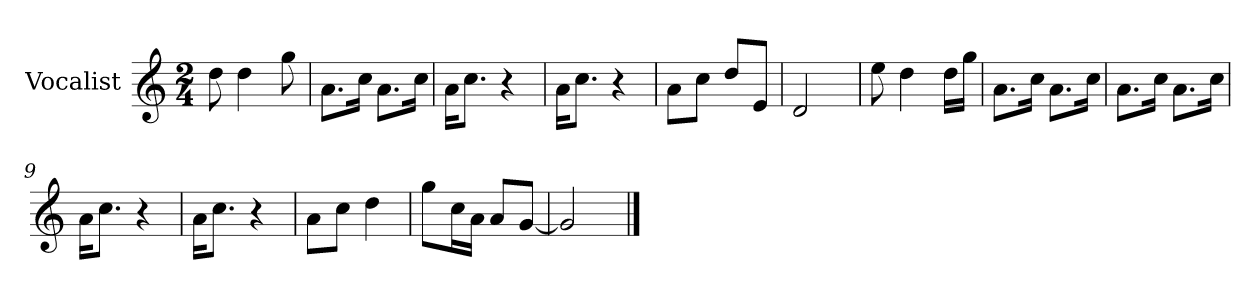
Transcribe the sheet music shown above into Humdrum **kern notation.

**kern
*part1
*staff1
*I"Vocalist
*k[]
*C:
*M2/4
=
8dd
4dd
8gg
=1
8.aL
16ccJk
8.aL
16ccJk
=2
16aKL
8.ccJ
4r
=3
16aKL
8.ccJ
4r
=4
8aL
8ccJ
8ddL
8eJ
=5
2d
=6
8ee
4dd
16ddLL
16ggJJ
=7
8.aL
16ccJk
8.aL
16ccJk
=8
8.aL
16ccJk
8.aL
16ccJk
=9
16aKL
8.ccJ
4r
=10
16aKL
8.ccJ
4r
=11
8aL
8ccJ
4dd
=12
8ggL
16ccL
16aJJ
8aL
[8gJ
=13
2g]
==
*-
